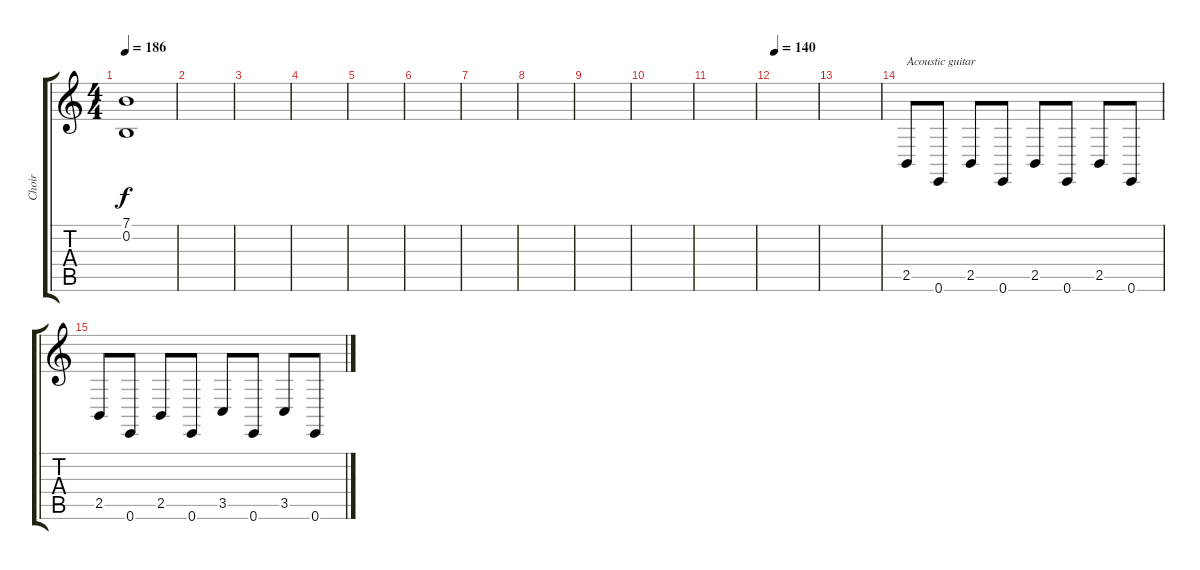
\track ("Choir" "Choir") {instrument choiraahs}
\staff {score tabs}
\tuning (E4 B3 G3 D3 A2 E2) {hide}
\ts (4 4)
\tempo 186
\clef g2
\ks c
(7.1{t} 0.2{t}).1{dy f} |
|
|
|
|
|
|
|
|
|
|
\tempo 140
|
|
2.5.8{txt "Acoustic guitar" volume 8 balance 4 instrument acousticguitarsteel} 0.6.8 2.5.8 0.6.8 2.5.8 0.6.8 2.5.8 0.6.8 |
2.5.8 0.6.8 2.5.8 0.6.8 3.5.8 0.6.8 3.5.8 0.6.8
